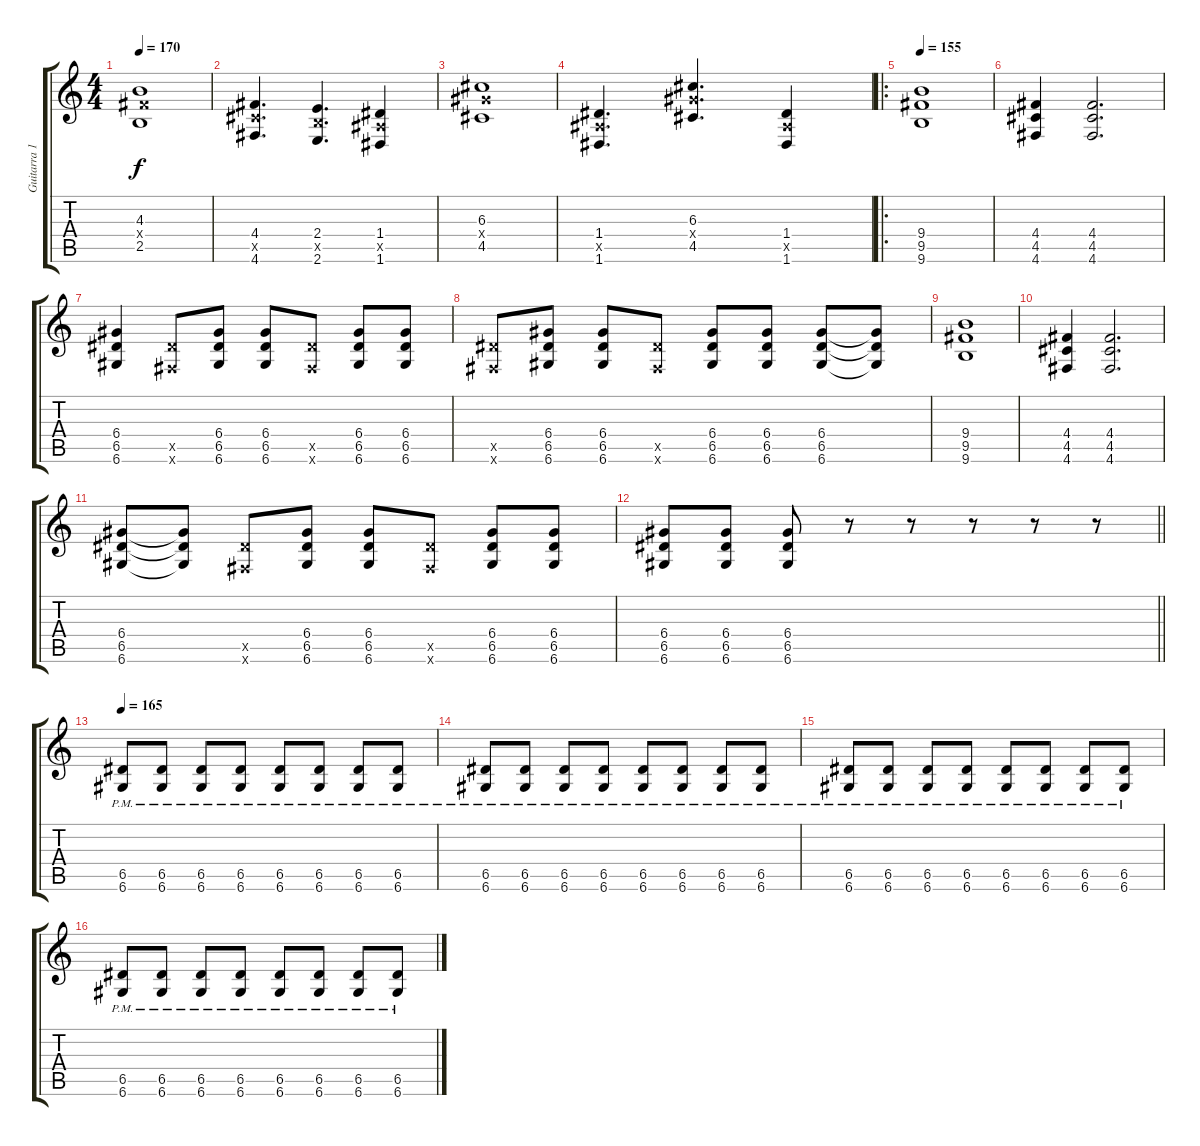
\track ("Guitarra 1" "Guitarra 1") {instrument overdrivenguitar}
\staff {score tabs}
\tuning (E4 B3 G3 D3 A2 D2) {hide}
\ts (4 4)
\tempo 170
\clef g2
\ks c
(4.3 4.4{x} 2.5).1{dy f} |
(4.4 4.5{x} 4.6).4{d} (2.4 2.5{x} 2.6).4{d} (1.4 1.5{x} 1.6).4 |
(6.3 6.4{x} 4.5).1 |
(1.4 1.5{x} 1.6).4{d} (6.3 6.4{x} 4.5).4{d} (1.4 1.5{x} 1.6).4 |
\ro
\tempo 155
(9.4 9.5 9.6).1 |
(4.4 4.5 4.6).4 (4.4 4.5 4.6).2{d} |
(6.4 6.5 6.6).4 (6.5{x} 4.6{x}).8 (6.4 6.5 6.6).8 (6.4 6.5 6.6).8 (6.5{x} 4.6{x}).8 (6.4 6.5 6.6).8 (6.4 6.5 6.6).8 |
(6.5{x} 4.6{x}).8 (6.4 6.5 6.6).8 (6.4 6.5 6.6).8 (6.5{x} 4.6{x}).8 (6.4 6.5 6.6).8 (6.4 6.5 6.6).8 (6.4 6.5 6.6).8 (6.4{t} 6.5{t} 6.6{t}).8 |
(9.4 9.5 9.6).1 |
(4.4 4.5 4.6).4 (4.4 4.5 4.6).2{d} |
(6.4 6.5 6.6).8 (6.4{t} 6.5{t} 6.6{t}).8 (6.5{x} 4.6{x}).8 (6.4 6.5 6.6).8 (6.4 6.5 6.6).8 (6.5{x} 4.6{x}).8 (6.4 6.5 6.6).8 (6.4 6.5 6.6).8 |
\barLineRight lightlight
(6.4 6.5 6.6).8 (6.4 6.5 6.6).8 (6.4 6.5 6.6).8 r.8 r.8 r.8 r.8 r.8 |
\tempo 165
(6.5{pm} 6.6{pm}).8 (6.5{pm} 6.6{pm}).8 (6.5{pm} 6.6{pm}).8 (6.5{pm} 6.6{pm}).8 (6.5{pm} 6.6{pm}).8 (6.5{pm} 6.6{pm}).8 (6.5{pm} 6.6{pm}).8 (6.5{pm} 6.6{pm}).8 |
(6.5{pm} 6.6{pm}).8 (6.5{pm} 6.6{pm}).8 (6.5{pm} 6.6{pm}).8 (6.5{pm} 6.6{pm}).8 (6.5{pm} 6.6{pm}).8 (6.5{pm} 6.6{pm}).8 (6.5{pm} 6.6{pm}).8 (6.5{pm} 6.6{pm}).8 |
(6.5{pm} 6.6{pm}).8 (6.5{pm} 6.6{pm}).8 (6.5{pm} 6.6{pm}).8 (6.5{pm} 6.6{pm}).8 (6.5{pm} 6.6{pm}).8 (6.5{pm} 6.6{pm}).8 (6.5{pm} 6.6{pm}).8 (6.5{pm} 6.6{pm}).8 |
(6.5{pm} 6.6{pm}).8 (6.5{pm} 6.6{pm}).8 (6.5{pm} 6.6{pm}).8 (6.5{pm} 6.6{pm}).8 (6.5{pm} 6.6{pm}).8 (6.5{pm} 6.6{pm}).8 (6.5{pm} 6.6{pm}).8 (6.5{pm} 6.6{pm}).8
